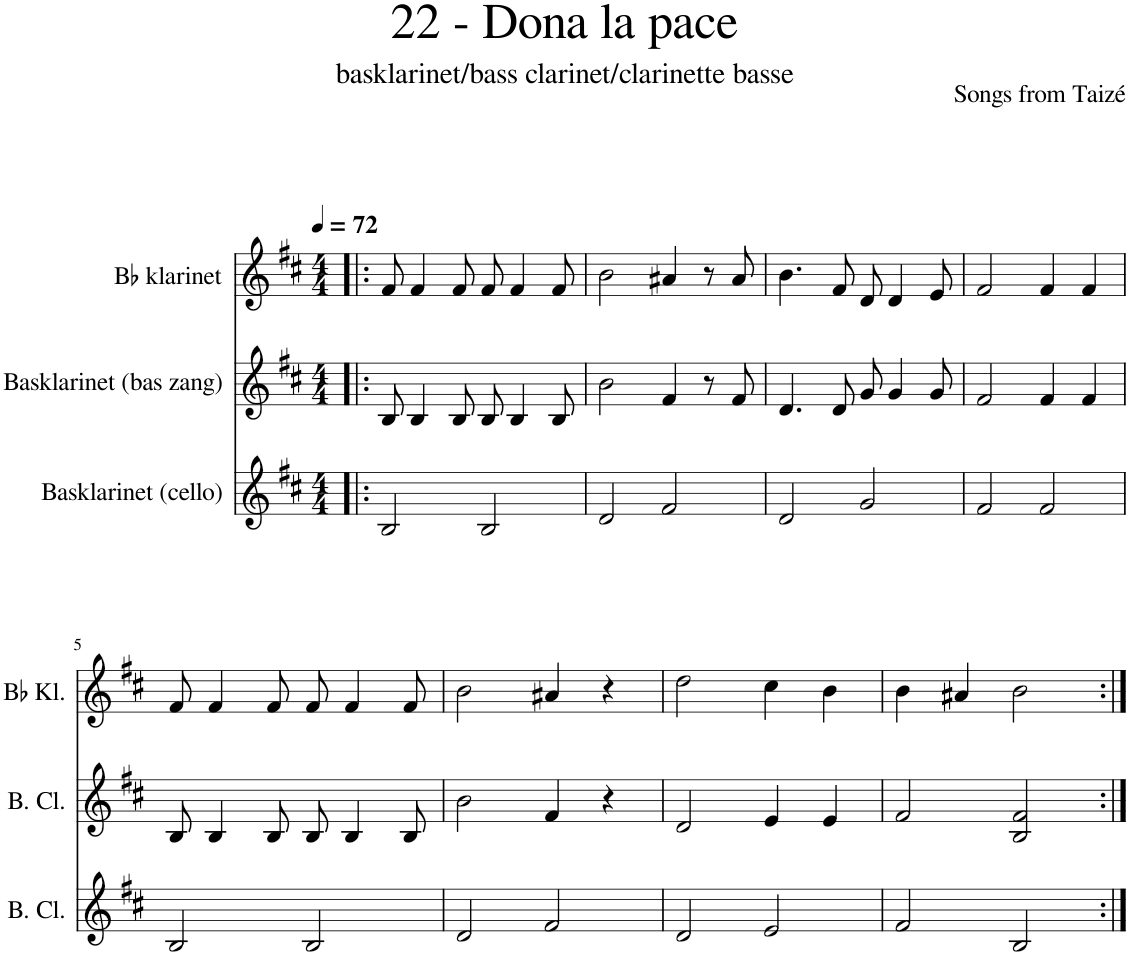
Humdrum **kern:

**kern	**kern	**kern
*part3	*part2	*part1
*staff3	*staff2	*staff1
*I"Basklarinet (cello)	*I"Basklarinet (bas zang)	*I"Bb klarinet
*I'B. Cl.	*	*I'Bb Kl.
*clefG2	*clefG2	*clefG2
*Trd8c14	*Trd8c14	*Trd1c2
*k[f#c#]	*k[f#c#]	*k[f#c#]
*M4/4	*M4/4	*M4/4
*MM72	*MM72	*MM72
=1!|:	=1!|:	=1!|:
2B/	8B/	8f#/
.	4B/	4f#/
.	8B/	8f#/
2B/	8B/	8f#/
.	4B/	4f#/
.	8B/	8f#/
=2	=2	=2
2d/	2b\	2b\
2f#/	4f#/	4a#X/
.	8r	8r
.	8f#/	8a#/
=3	=3	=3
2d/	4.d/	4.b\
.	8d/	8f#/
2g/	8g/	8d/
.	4g/	4d/
.	8g/	8e/
=4	=4	=4
2f#/	2f#/	2f#/
2f#/	4f#/	4f#/
.	4f#/	4f#/
!!LO:LB:g=z
=5	=5	=5
2B/	8B/	8f#/
.	4B/	4f#/
.	8B/	8f#/
2B/	8B/	8f#/
.	4B/	4f#/
.	8B/	8f#/
=6	=6	=6
2d/	2b\	2b\
2f#/	4f#/	4a#X/
.	4r	4r
=7	=7	=7
2d/	2d/	2dd\
2e/	4e/	4cc#\
.	4e/	4b\
=8	=8	=8
2f#/	2f#/	4b\
.	.	4a#X/
2B/	2B/ 2f#/	2b\
=:|!	=:|!	=:|!
*-	*-	*-
